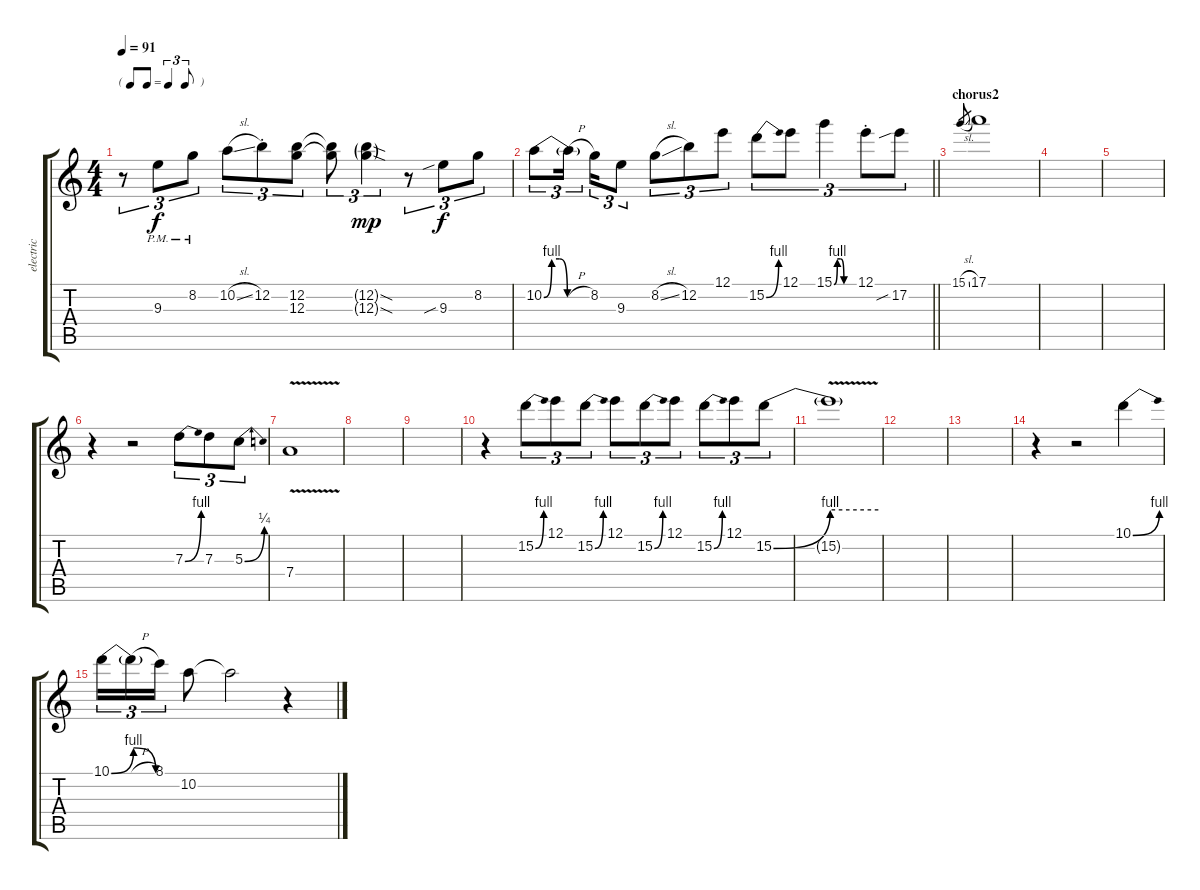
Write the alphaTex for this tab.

\track ("electric" "electric") {instrument overdrivenguitar}
\staff {score tabs}
\tuning (E4 B3 G3 D3 A2 E2) {hide}
\ts (4 4)
\tf triplet8th
\tempo 91
\clef g2
\ks c
r.8{tu (3 2) dy f} 9.3{pm}.8{tu (3 2)} 8.2{pm}.8{tu (3 2)} 10.2{sl}.8{tu (3 2)} 12.2{st}.8{tu (3 2)} (12.2 12.3).8{tu (3 2)} (12.2{t} 12.3{t}).8{tu (3 2)} (12.2{sod g} 12.3{sod g}).4{tu (3 2) dy mp} r.8{tu (3 2)} 9.3{sib}.8{tu (3 2) dy f} 8.2.8{tu (3 2)} |
\barLineRight lightlight
10.2{be (custom 0 0 10 4 20 4 30 0 60 0)}.8{tu (3 2)} 10.2{h t}.16{tu (3 2) beam splitsecondary} 8.2.16{tu (3 2)} 9.3.8{tu (3 2)} 8.2{sl}.8{tu (3 2)} 12.2.8{tu (3 2)} 12.1.8{tu (3 2)} 15.2{be (bend 0 0 60 4)}.8{tu (3 2)} 12.1.8{tu (3 2)} 15.1{be (custom 0 0 10 4 20 4 30 0 60 0)}.4{tu (3 2)} 12.1{st}.8{tu (3 2)} 17.2{sib}.8{tu (3 2)} |
\section ("" "chorus2")
15.1{sl}.8{gr} 17.1.1 |
|
|
r.4 r.2 7.3{be (bend 0 0 60 4)}.8{tu (3 2)} 7.3.8{tu (3 2)} 5.3{be (bend 0 0 60 1)}.8{tu (3 2)} |
7.4{v}.1 |
|
|
r.4 15.2{be (bend 0 0 60 4)}.8{tu (3 2)} 12.1.8{tu (3 2)} 15.2{be (bend 0 0 60 4)}.8{tu (3 2)} 12.1.8{tu (3 2)} 15.2{be (bend 0 0 60 4)}.8{tu (3 2)} 12.1.8{tu (3 2)} 15.2{be (bend 0 0 60 4)}.8{tu (3 2)} 12.1.8{tu (3 2)} 15.2{be (bend 0 0 60 4)}.8{tu (3 2)} |
15.2{be (hold 0 4 60 4) v t}.1 |
|
|
r.4 r.2 10.1{be (bend 0 0 60 4)}.4 |
10.1{be (bendrelease 0 0 23 4 37 4 60 0)}.16{tu (3 2)} 10.1{h t}.16{tu (3 2)} 8.1.16{tu (3 2)} 10.2.8 10.2{t}.2 r.4
